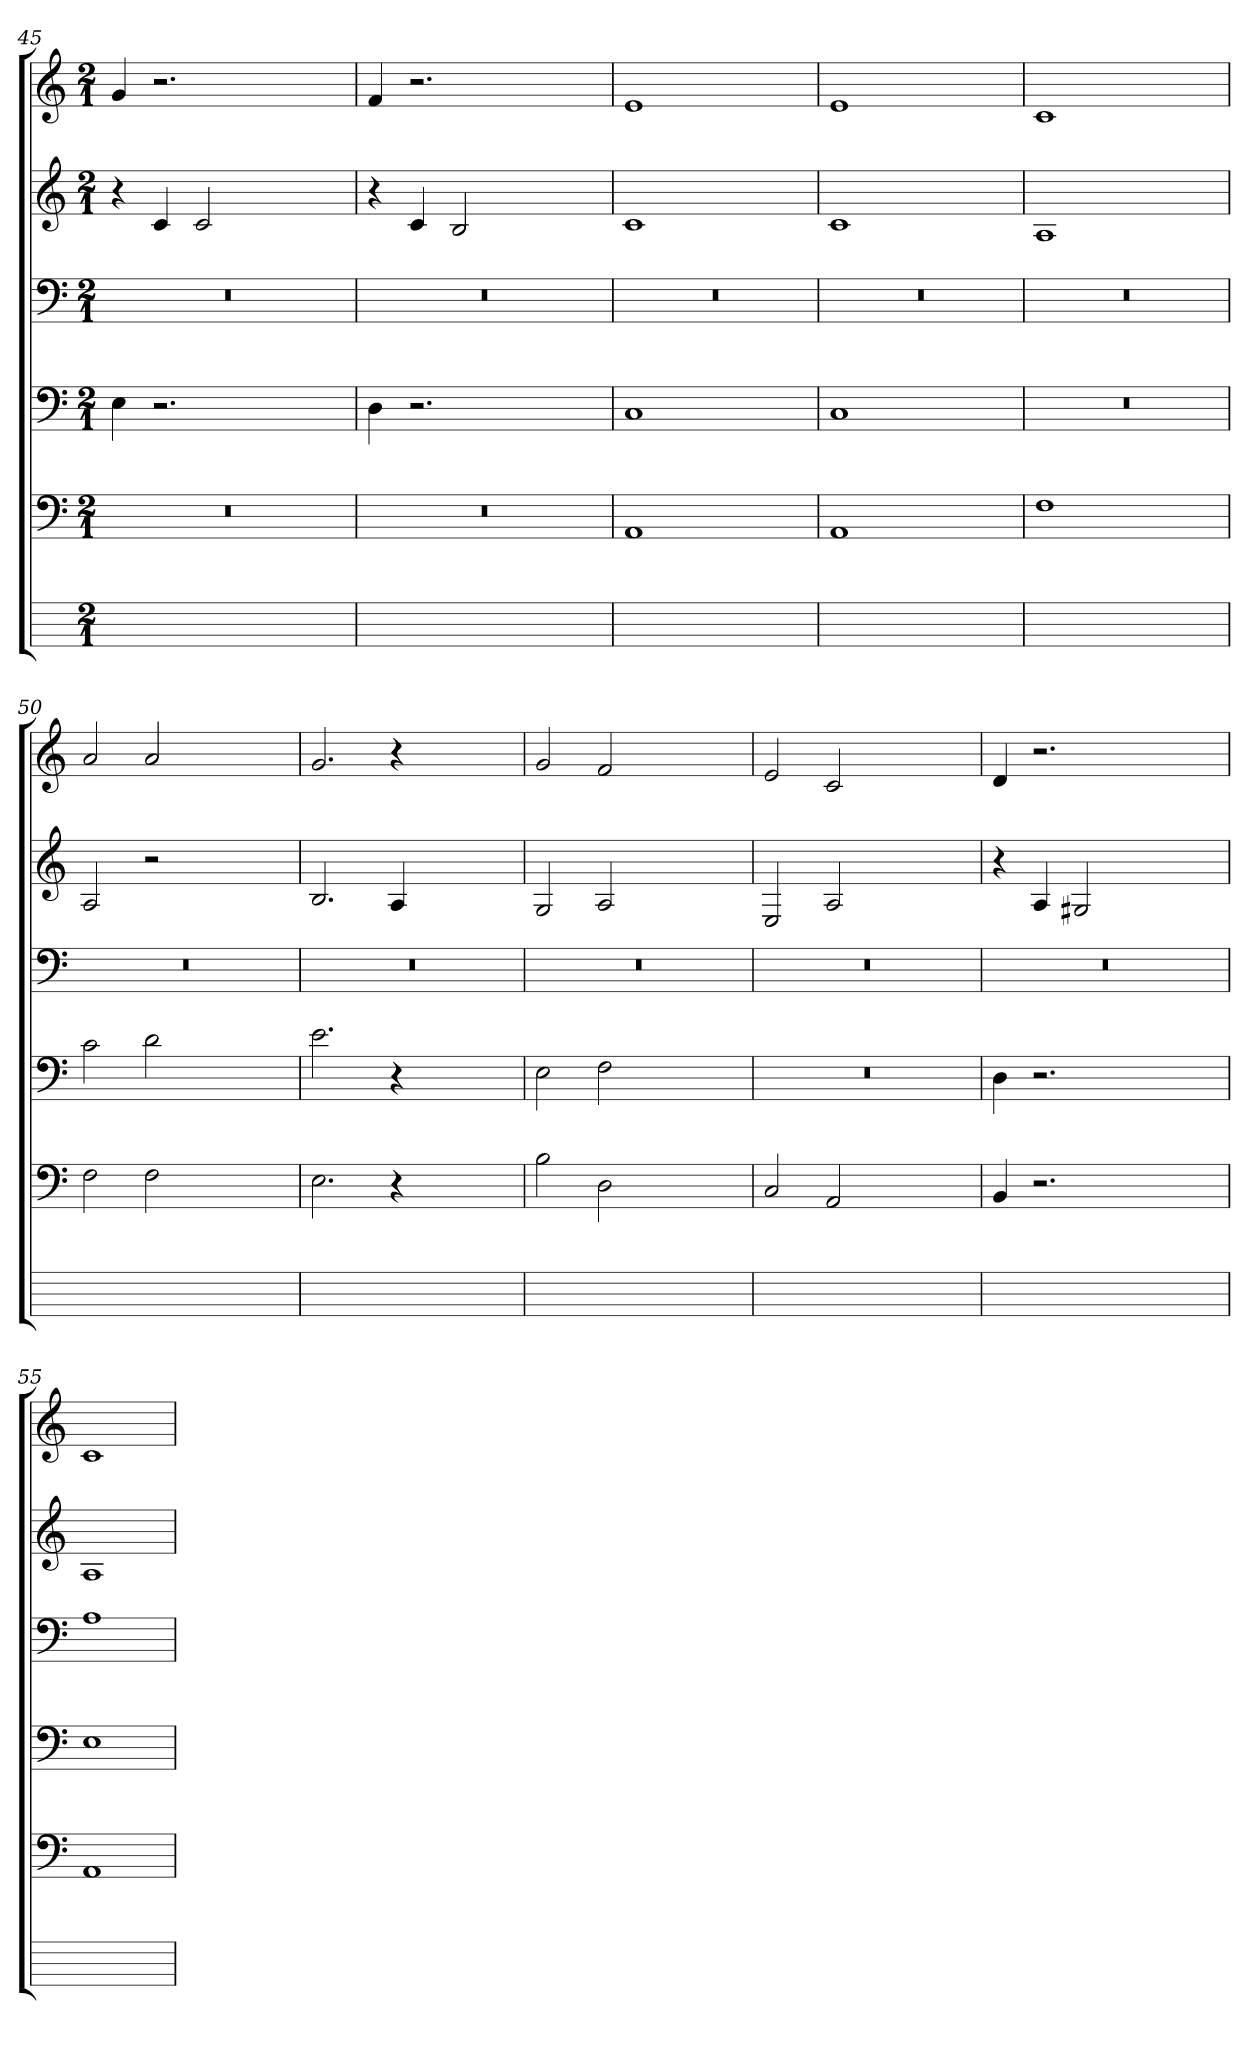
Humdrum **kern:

**kern	**kern	**kern	**kern	**kern	**kern
*part6	*part5	*part4	*part3	*part2	*part1
*staff6	*staff5	*staff4	*staff3	*staff2	*staff1
*	*clefF4	*clefF4	*clefF4	*clefG2	*clefG2
*	*k[]	*k[]	*k[]	*k[]	*k[]
*	*C:	*C:	*C:	*C:	*C:
*M2/1	*M2/1	*M2/1	*M2/1	*M2/1	*M2/1
=45	=45	=45	=45	=45	=45
0ryy	0r	4E	0r	4r	4g
.	.	2.r	.	4ci	2.r
.	.	.	.	2c	.
.	.	1ryy	.	1ryy	1ryy
=46	=46	=46	=46	=46	=46
0ryy	0r	4D	0r	4r	4f
.	.	2.r	.	4ci	2.r
.	.	.	.	2B	.
.	.	1ryy	.	1ryy	1ryy
=47	=47	=47	=47	=47	=47
0ryy	1AA	1C	0r	1c	1e
.	1ryy	1ryy	.	1ryy	1ryy
=48	=48	=48	=48	=48	=48
0ryy	1AAj	1Cj	0r	1cj	1ej
.	1ryy	1ryy	.	1ryy	1ryy
=49	=49	=49	=49	=49	=49
0ryy	1F	0r	0r	1A	1cZ
.	1ryy	.	.	1ryy	1ryy
=50	=50	=50	=50	=50	=50
0ryy	2F	2c	0r	2A	2a
.	2Fj	2d	.	2r	2a
.	1ryy	1ryy	.	1ryy	1ryy
=51	=51	=51	=51	=51	=51
0ryy	2.E	2.e	0r	2.B	2.g
.	4r	4r	.	4A	4r
.	1ryy	1ryy	.	1ryy	1ryy
=52	=52	=52	=52	=52	=52
0ryy	2BZ	2E	0r	2G	2gj
.	2D	2F	.	2A	2f
.	1ryy	1ryy	.	1ryy	1ryy
=53	=53	=53	=53	=53	=53
0ryy	2C	0r	0r	2E	2e
.	2AA	.	.	2A	2cZ
.	1ryy	.	.	1ryy	1ryy
=54	=54	=54	=54	=54	=54
0ryy	4BB	4D	0r	4r	4d
.	2.r	2.r	.	4Ai	2.r
.	.	.	.	2G#X	.
.	1ryy	1ryy	.	1ryy	1ryy
=55	=55	=55	=55	=55	=55
1ryy	1AA	1E	1A	1A	1c
=	=	=	=	=	=
*-	*-	*-	*-	*-	*-
